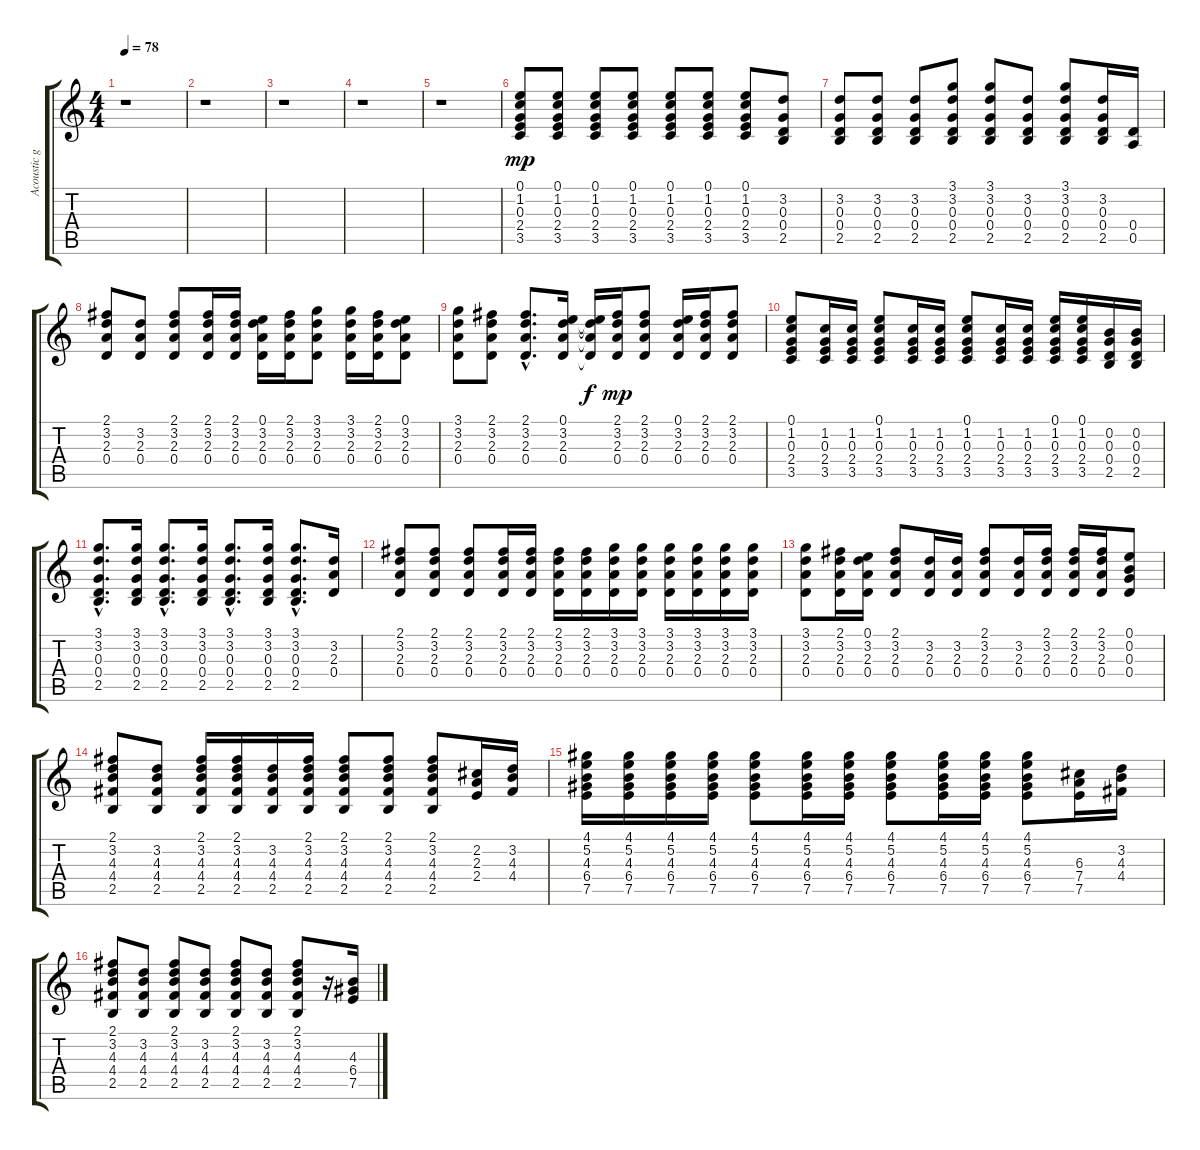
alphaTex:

\track ("Acoustic guitar" "Acoustic g") {instrument acousticguitarsteel}
\staff {score tabs}
\tuning (E4 B3 G3 D3 A2 E2) {hide}
\ts (4 4)
\tempo 78
\clef g2
\ks c
r.1{dy mf} |
r.1 |
r.1 |
r.1 |
r.1 |
(0.1 1.2 0.3 2.4 3.5).8{dy mp} (0.1 1.2 0.3 2.4 3.5).8 (0.1 1.2 0.3 2.4 3.5).8 (0.1 1.2 0.3 2.4 3.5).8 (0.1 1.2 0.3 2.4 3.5).8 (0.1 1.2 0.3 2.4 3.5).8 (0.1 1.2 0.3 2.4 3.5).8 (3.2 0.3 0.4 2.5).8 |
(3.2 0.3 0.4 2.5).8 (3.2 0.3 0.4 2.5).8 (3.2 0.3 0.4 2.5).8 (3.1 3.2 0.3 0.4 2.5).8 (3.1 3.2 0.3 0.4 2.5).8 (3.2 0.3 0.4 2.5).8 (3.1 3.2 0.3 0.4 2.5).8 (3.2 0.3 0.4 2.5).16 (0.4 0.5).16 |
(2.1 3.2 2.3 0.4).8 (3.2 2.3 0.4).8 (2.1 3.2 2.3 0.4).8 (2.1 3.2 2.3 0.4).16 (2.1 3.2 2.3 0.4).16 (0.1 3.2 2.3 0.4).16 (2.1 3.2 2.3 0.4).16 (3.1 3.2 2.3 0.4).8 (3.1 3.2 2.3 0.4).16 (2.1 3.2 2.3 0.4).16 (0.1 3.2 2.3 0.4).8 |
(3.1 3.2 2.3 0.4).8 (2.1 3.2 2.3 0.4).8 (2.1{hac} 3.2{hac} 2.3{hac} 0.4{hac}).8{d} (0.1 3.2 2.3 0.4).16 (0.1{t} 3.2{t} 2.3{t} 0.4{t}).16{dy f} (2.1 3.2 2.3 0.4).16{dy mp} (2.1 3.2 2.3 0.4).8 (0.1 3.2 2.3 0.4).16 (2.1 3.2 2.3 0.4).16 (2.1 3.2 2.3 0.4).8 |
(0.1 1.2 0.3 2.4 3.5).8 (1.2 0.3 2.4 3.5).16 (1.2 0.3 2.4 3.5).16 (0.1 1.2 0.3 2.4 3.5).8 (1.2 0.3 2.4 3.5).16 (1.2 0.3 2.4 3.5).16 (0.1 1.2 0.3 2.4 3.5).8 (1.2 0.3 2.4 3.5).16 (1.2 0.3 2.4 3.5).16 (0.1 1.2 0.3 2.4 3.5).16 (0.1 1.2 0.3 2.4 3.5).16 (0.2 0.3 0.4 2.5).16 (0.2 0.3 0.4 2.5).16 |
(3.1{hac} 3.2{hac} 0.3{hac} 0.4{hac} 2.5{hac}).8{d} (3.1 3.2 0.3 0.4 2.5).16 (3.1{hac} 3.2{hac} 0.3{hac} 0.4{hac} 2.5{hac}).8{d} (3.1 3.2 0.3 0.4 2.5).16 (3.1{hac} 3.2{hac} 0.3{hac} 0.4{hac} 2.5{hac}).8{d} (3.1 3.2 0.3 0.4 2.5).16 (3.1{hac} 3.2{hac} 0.3{hac} 0.4{hac} 2.5{hac}).8{d} (3.2 2.3 0.4).16 |
(2.1 3.2 2.3 0.4).8 (2.1 3.2 2.3 0.4).8 (2.1 3.2 2.3 0.4).8 (2.1 3.2 2.3 0.4).16 (2.1 3.2 2.3 0.4).16 (2.1 3.2 2.3 0.4).16 (2.1 3.2 2.3 0.4).16 (3.1 3.2 2.3 0.4).16 (3.1 3.2 2.3 0.4).16 (3.1 3.2 2.3 0.4).16 (3.1 3.2 2.3 0.4).16 (3.1 3.2 2.3 0.4).16 (3.1 3.2 2.3 0.4).16 |
(3.1 3.2 2.3 0.4).8 (2.1 3.2 2.3 0.4).16 (0.1 3.2 2.3 0.4).16 (2.1 3.2 2.3 0.4).8 (3.2 2.3 0.4).16 (3.2 2.3 0.4).16 (2.1 3.2 2.3 0.4).8 (3.2 2.3 0.4).16 (2.1 3.2 2.3 0.4).16 (2.1 3.2 2.3 0.4).16 (2.1 3.2 2.3 0.4).16 (0.1 0.2 0.3 0.4).8 |
(2.1 3.2 4.3 4.4 2.5).8 (3.2 4.3 4.4 2.5).8 (2.1 3.2 4.3 4.4 2.5).16 (2.1 3.2 4.3 4.4 2.5).16 (3.2 4.3 4.4 2.5).16 (2.1 3.2 4.3 4.4 2.5).16 (2.1 3.2 4.3 4.4 2.5).8 (2.1 3.2 4.3 4.4 2.5).8 (2.1 3.2 4.3 4.4 2.5).8 (2.2 2.3 2.4).16 (3.2 4.3 4.4).16 |
(4.1 5.2 4.3 6.4 7.5).16 (4.1 5.2 4.3 6.4 7.5).16 (4.1 5.2 4.3 6.4 7.5).16 (4.1 5.2 4.3 6.4 7.5).16 (4.1 5.2 4.3 6.4 7.5).8 (4.1 5.2 4.3 6.4 7.5).16 (4.1 5.2 4.3 6.4 7.5).16 (4.1 5.2 4.3 6.4 7.5).8 (4.1 5.2 4.3 6.4 7.5).16 (4.1 5.2 4.3 6.4 7.5).16 (4.1 5.2 4.3 6.4 7.5).8 (6.3 7.4 7.5).16 (3.2 4.3 4.4).16 |
(2.1 3.2 4.3 4.4 2.5).8 (3.2 4.3 4.4 2.5).8 (2.1 3.2 4.3 4.4 2.5).8 (3.2 4.3 4.4 2.5).8 (2.1 3.2 4.3 4.4 2.5).8 (3.2 4.3 4.4 2.5).8 (2.1 3.2 4.3 4.4 2.5).8 r.16 (4.3 6.4 7.5).16
